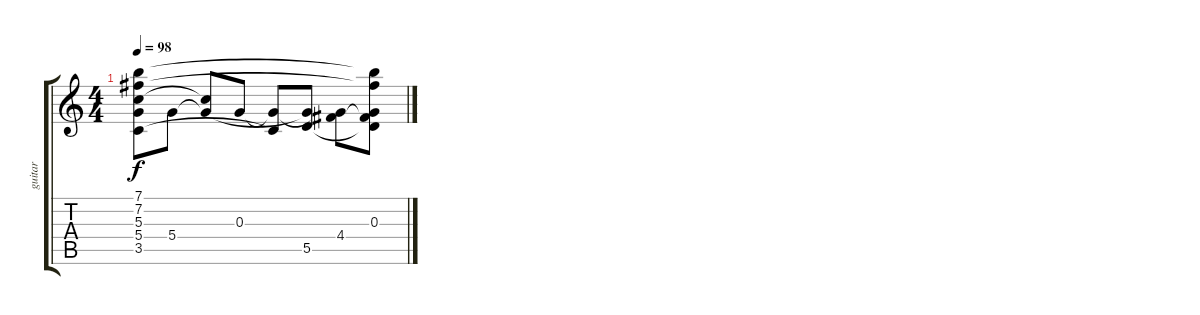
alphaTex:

\track ("guitar" "guitar") {instrument electricguitarclean}
\staff {score tabs}
\tuning (E4 B3 G3 D3 A2 E2) {hide}
\ts (4 4)
\tempo 98
\clef g2
\ks c
(7.1{t} 7.2{t} 5.3{t} 5.4{t} 3.5).8{dy f} 5.4.8 (5.3{t} 5.4{t}).8 0.3.8 (0.3{t} 3.5{t}).8 (5.4{t} 5.5).8 (0.3{t} 4.4).8 (7.1{t} 7.2{t} 0.3 4.4{t} 5.5{t}).8
